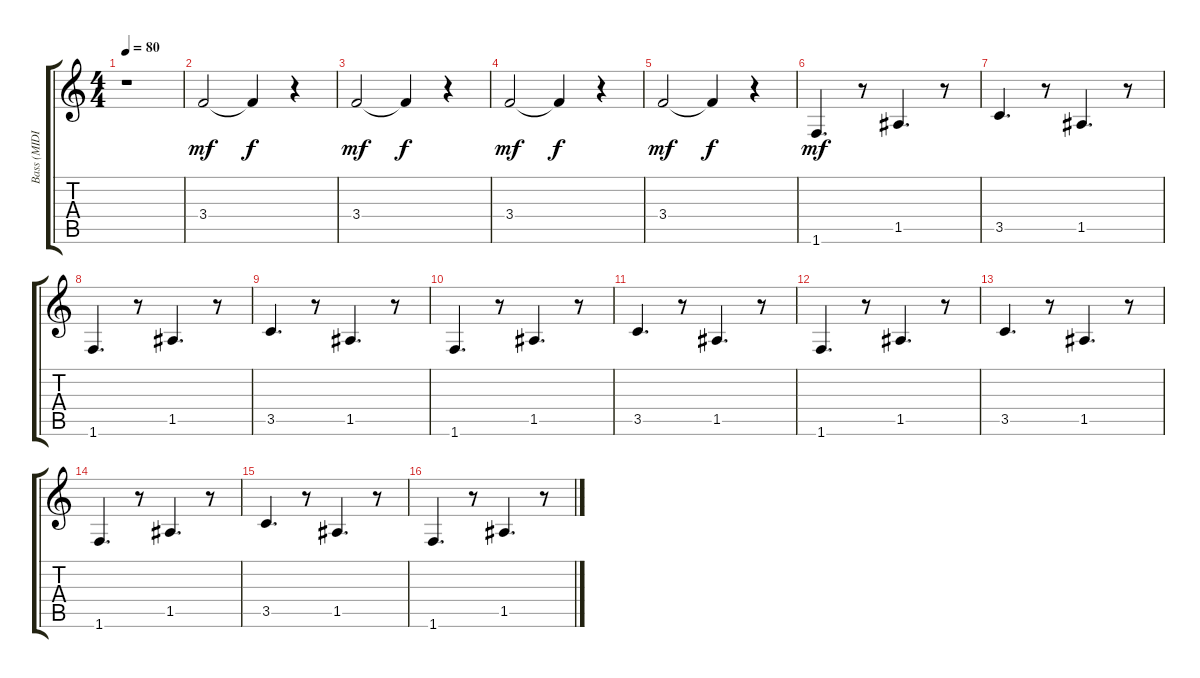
\track ("Bass (MIDI)" "Bass (MIDI") {instrument electricbassfinger}
\staff {score tabs}
\tuning (E4 B3 G3 D3 A2 E2) {hide}
\ts (4 4)
\tempo 80
\clef g2
\ks c
r.1{dy mf instrument electricbassfinger} |
3.4.2 3.4{t}.4{dy f} r.4 |
3.4.2{dy mf volume 14} 3.4{t}.4{dy f} r.4 |
3.4.2{dy mf} 3.4{t}.4{dy f} r.4 |
3.4.2{dy mf} 3.4{t}.4{dy f} r.4 |
1.6.4{d dy mf balance 14} r.8 1.5.4{d} r.8 |
3.5.4{d} r.8 1.5.4{d} r.8 |
1.6.4{d balance 14} r.8 1.5.4{d} r.8 |
3.5.4{d} r.8 1.5.4{d} r.8 |
1.6.4{d balance 14} r.8 1.5.4{d} r.8 |
3.5.4{d} r.8 1.5.4{d} r.8 |
1.6.4{d balance 14} r.8 1.5.4{d} r.8 |
3.5.4{d} r.8 1.5.4{d} r.8 |
1.6.4{d balance 14} r.8 1.5.4{d} r.8 |
3.5.4{d} r.8 1.5.4{d} r.8 |
1.6.4{d balance 14} r.8 1.5.4{d} r.8
